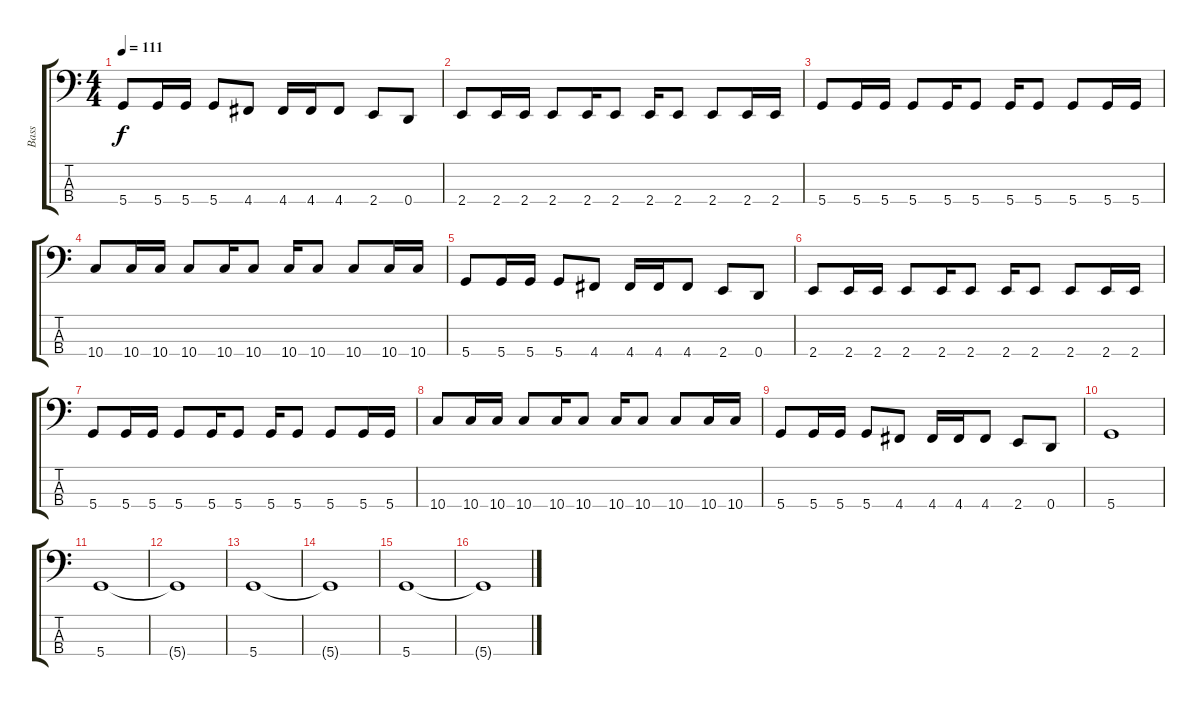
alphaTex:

\track ("Bass" "Bass") {instrument electricbasspick}
\staff {score tabs}
\tuning (G2 D2 A1 D1) {hide}
\ts (4 4)
\tempo 111
\clef f4
\ks c
5.4.8{dy f} 5.4.16 5.4.16 5.4.8 4.4.8 4.4.16 4.4.16 4.4.8 2.4.8 0.4.8 |
2.4.8 2.4.16 2.4.16 2.4.8 2.4.16 2.4.8 2.4.16 2.4.8 2.4.8 2.4.16 2.4.16 |
5.4.8 5.4.16 5.4.16 5.4.8 5.4.16 5.4.8 5.4.16 5.4.8 5.4.8 5.4.16 5.4.16 |
10.4.8 10.4.16 10.4.16 10.4.8 10.4.16 10.4.8 10.4.16 10.4.8 10.4.8 10.4.16 10.4.16 |
5.4.8 5.4.16 5.4.16 5.4.8 4.4.8 4.4.16 4.4.16 4.4.8 2.4.8 0.4.8 |
2.4.8 2.4.16 2.4.16 2.4.8 2.4.16 2.4.8 2.4.16 2.4.8 2.4.8 2.4.16 2.4.16 |
5.4.8 5.4.16 5.4.16 5.4.8 5.4.16 5.4.8 5.4.16 5.4.8 5.4.8 5.4.16 5.4.16 |
10.4.8 10.4.16 10.4.16 10.4.8 10.4.16 10.4.8 10.4.16 10.4.8 10.4.8 10.4.16 10.4.16 |
5.4.8 5.4.16 5.4.16 5.4.8 4.4.8 4.4.16 4.4.16 4.4.8 2.4.8 0.4.8 |
5.4.1 |
5.4.1 |
5.4{t}.1 |
5.4.1 |
5.4{t}.1 |
5.4.1 |
5.4{t}.1
